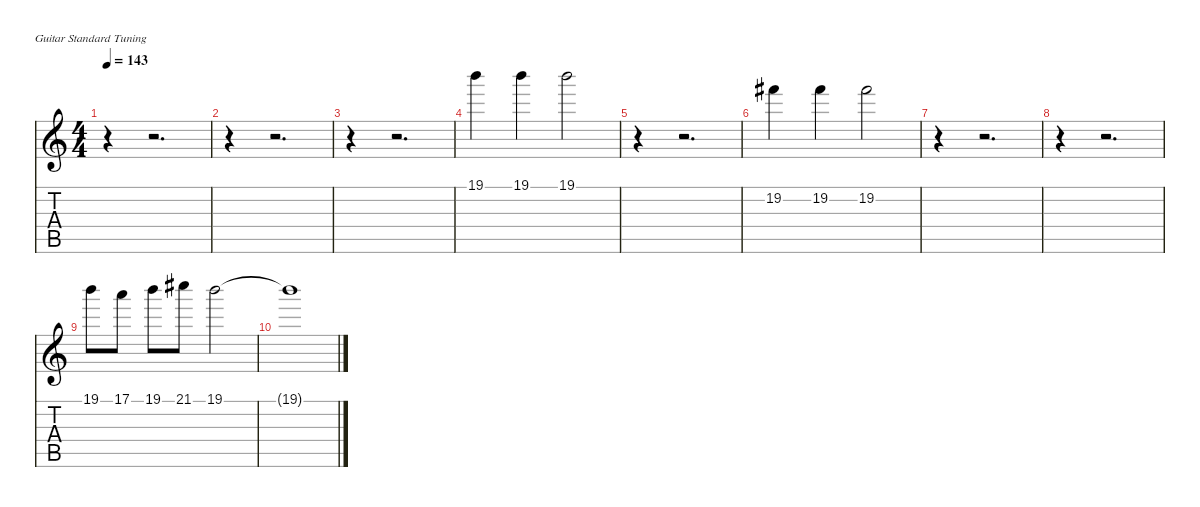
\defaultSystemsLayout 4
\hideDynamics
\bracketExtendMode nobrackets
\singleTrackTrackNamePolicy hidden
\multiTrackTrackNamePolicy hidden
\firstSystemTrackNameMode fullname
\firstSystemTrackNameOrientation horizontal
\otherSystemsTrackNameOrientation horizontal
\track ("Rythm Guitar I (overdriven)" "od.guit.") {instrument overdrivenguitar}
\staff {score tabs}
\tuning (E4 B3 G3 D3 A2 E2)
\ts (4 4)
\tempo 143
\clef g2
\ks c
r.4{dy f beam Down} r.2{d beam Down} |
r.4{beam Down} r.2{d beam Down} |
r.4{beam Down} r.2{d beam Down} |
19.1.4{beam Down} 19.1.4{beam Down} 19.1.2{beam Down} |
r.4{beam Down} r.2{d beam Down} |
19.2{acc #}.4{beam Down} 19.2{acc #}.4{beam Down} 19.2{acc #}.2{beam Down} |
r.4{beam Down} r.2{d beam Down} |
r.4{beam Down} r.2{d beam Down} |
19.1.8{beam Down} 17.1.8{beam Down} 19.1.8{beam Down} 21.1{acc #}.8{beam Down} 19.1.2{beam Down} |
19.1{t}.1{beam Down}
